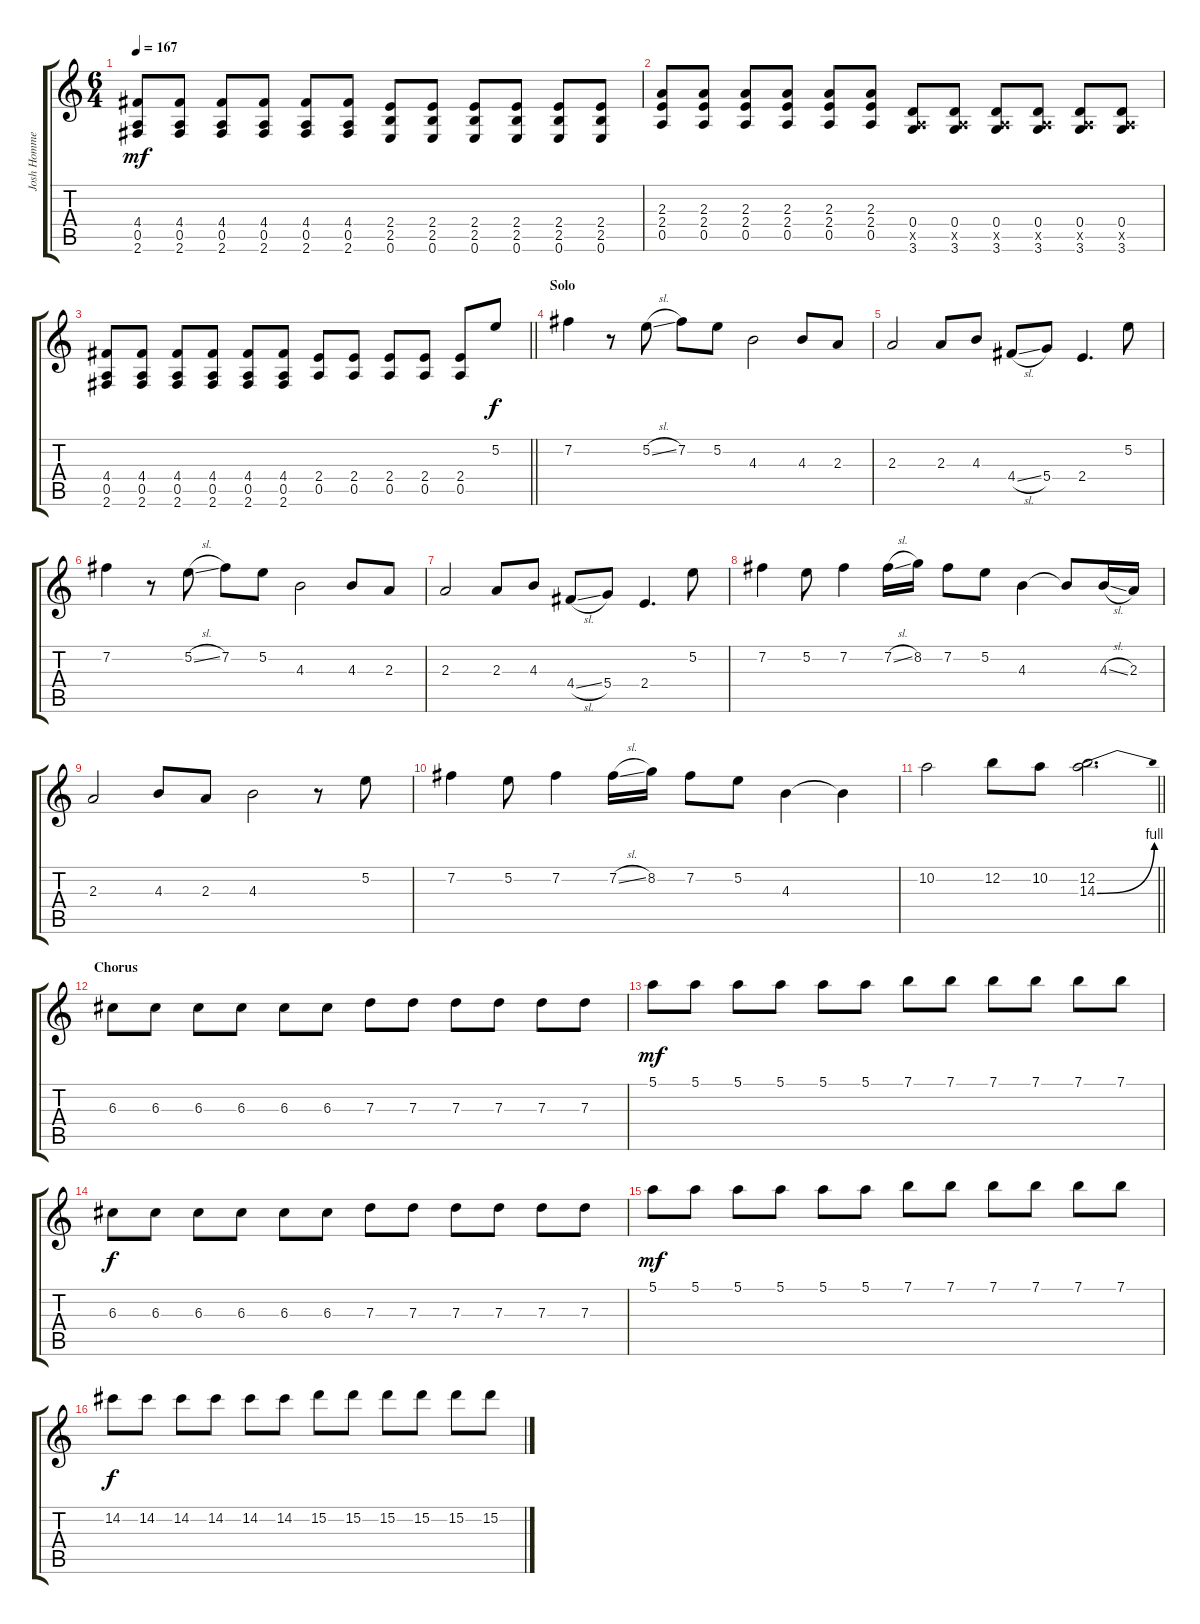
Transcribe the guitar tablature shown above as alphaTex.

\track ("Josh Homme" "Josh Homme") {instrument distortionguitar}
\staff {score tabs}
\tuning (E4 B3 G3 D3 A2 E2) {hide}
\ts (6 4)
\tempo 167
\clef g2
\ks c
(4.4 0.5 2.6).8{dy mf} (4.4 0.5 2.6).8 (4.4 0.5 2.6).8 (4.4 0.5 2.6).8 (4.4 0.5 2.6).8 (4.4 0.5 2.6).8 (2.4 2.5 0.6).8 (2.4 2.5 0.6).8 (2.4 2.5 0.6).8 (2.4 2.5 0.6).8 (2.4 2.5 0.6).8 (2.4 2.5 0.6).8 |
(2.3 2.4 0.5).8 (2.3 2.4 0.5).8 (2.3 2.4 0.5).8 (2.3 2.4 0.5).8 (2.3 2.4 0.5).8 (2.3 2.4 0.5).8 (0.4 0.5{x} 3.6).8 (0.4 0.5{x} 3.6).8 (0.4 0.5{x} 3.6).8 (0.4 0.5{x} 3.6).8 (0.4 0.5{x} 3.6).8 (0.4 0.5{x} 3.6).8 |
\barLineRight lightlight
(4.4 0.5 2.6).8 (4.4 0.5 2.6).8 (4.4 0.5 2.6).8 (4.4 0.5 2.6).8 (4.4 0.5 2.6).8 (4.4 0.5 2.6).8 (2.4 0.5).8 (2.4 0.5).8 (2.4 0.5).8 (2.4 0.5).8 (2.4 0.5).8 5.2.8{dy f} |
\section ("" "Solo")
7.2.4 r.8 5.2{sl}.8 7.2.8 5.2.8 4.3.2 4.3.8 2.3.8 |
2.3.2 2.3.8 4.3.8 4.4{sl}.8 5.4.8 2.4.4{d} 5.2.8 |
7.2.4 r.8 5.2{sl}.8 7.2.8 5.2.8 4.3.2 4.3.8 2.3.8 |
2.3.2 2.3.8 4.3.8 4.4{sl}.8 5.4.8 2.4.4{d} 5.2.8 |
7.2.4 5.2.8 7.2.4 7.2{sl}.16 8.2.16 7.2.8 5.2.8 4.3.4 4.3{t}.8 4.3{sl}.16 2.3.16 |
2.3.2 4.3.8 2.3.8 4.3.2 r.8 5.2.8 |
7.2.4 5.2.8 7.2.4 7.2{sl}.16 8.2.16 7.2.8 5.2.8 4.3.4 4.3{t}.4 |
\barLineRight lightlight
10.2.2 12.2.8 10.2.8 (12.2 14.3{be (bend 0 0 60 4)}).2{d} |
\section ("" "Chorus")
6.3.8 6.3.8 6.3.8 6.3.8 6.3.8 6.3.8 7.3.8 7.3.8 7.3.8 7.3.8 7.3.8 7.3.8 |
5.1.8{dy mf} 5.1.8 5.1.8 5.1.8 5.1.8 5.1.8 7.1.8 7.1.8 7.1.8 7.1.8 7.1.8 7.1.8 |
6.3.8{dy f} 6.3.8 6.3.8 6.3.8 6.3.8 6.3.8 7.3.8 7.3.8 7.3.8 7.3.8 7.3.8 7.3.8 |
5.1.8{dy mf} 5.1.8 5.1.8 5.1.8 5.1.8 5.1.8 7.1.8 7.1.8 7.1.8 7.1.8 7.1.8 7.1.8 |
14.2.8{dy f} 14.2.8 14.2.8 14.2.8 14.2.8 14.2.8 15.2.8 15.2.8 15.2.8 15.2.8 15.2.8 15.2.8
